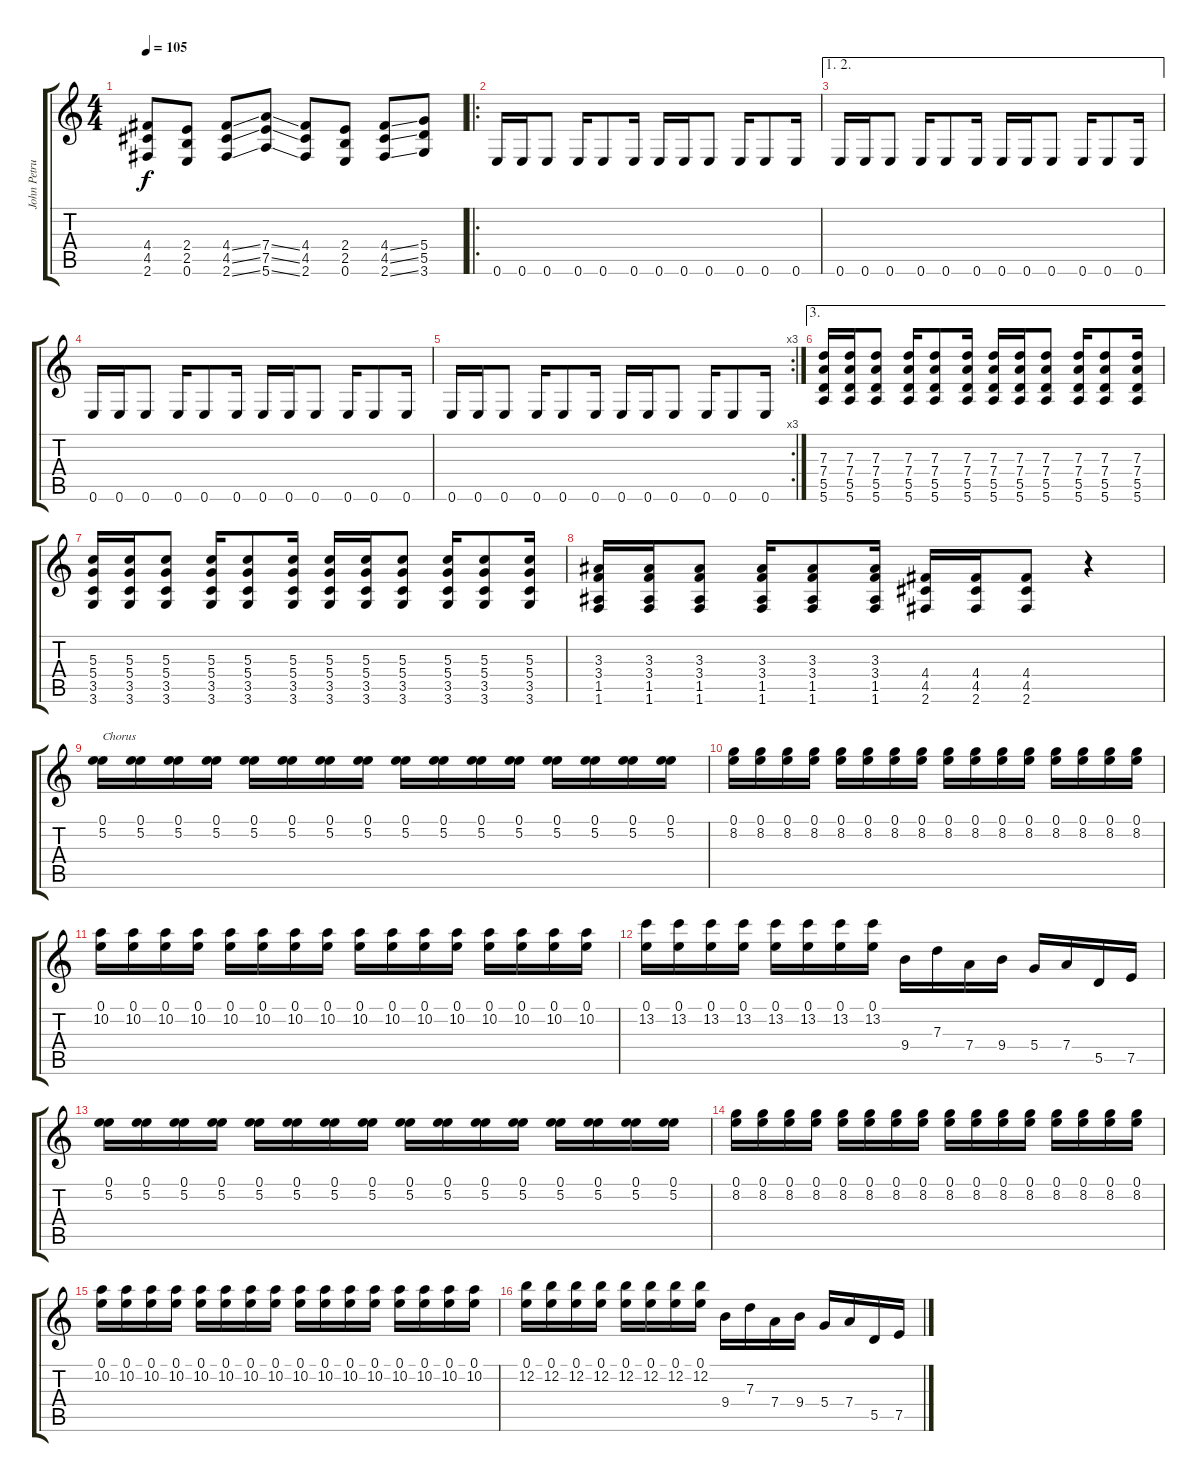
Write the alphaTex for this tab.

\track ("John Petrucci" "John Petru") {instrument distortionguitar}
\staff {score tabs}
\tuning (E4 B3 G3 D3 A2 E2) {hide}
\ts (4 4)
\tempo 105
\clef g2
\ks c
(4.4 4.5 2.6).8{dy f} (2.4 2.5 0.6).8 (4.4{ss} 4.5{ss} 2.6{ss}).8 (7.4{ss} 7.5{ss} 5.6{ss}).8 (4.4 4.5 2.6).8 (2.4 2.5 0.6).8 (4.4{ss} 4.5{ss} 2.6{ss}).8 (5.4 5.5 3.6).8 |
\ro
0.6.16 0.6.16 0.6.8 0.6.16 0.6.8 0.6.16 0.6.16 0.6.16 0.6.8 0.6.16 0.6.8 0.6.16 |
\ae (1 2)
0.6.16 0.6.16 0.6.8 0.6.16 0.6.8 0.6.16 0.6.16 0.6.16 0.6.8 0.6.16 0.6.8 0.6.16 |
0.6.16 0.6.16 0.6.8 0.6.16 0.6.8 0.6.16 0.6.16 0.6.16 0.6.8 0.6.16 0.6.8 0.6.16 |
\rc 3
0.6.16 0.6.16 0.6.8 0.6.16 0.6.8 0.6.16 0.6.16 0.6.16 0.6.8 0.6.16 0.6.8 0.6.16 |
\ae 3
(7.3 7.4 5.5 5.6).16 (7.3 7.4 5.5 5.6).16 (7.3 7.4 5.5 5.6).8 (7.3 7.4 5.5 5.6).16 (7.3 7.4 5.5 5.6).8 (7.3 7.4 5.5 5.6).16 (7.3 7.4 5.5 5.6).16 (7.3 7.4 5.5 5.6).16 (7.3 7.4 5.5 5.6).8 (7.3 7.4 5.5 5.6).16 (7.3 7.4 5.5 5.6).8 (7.3 7.4 5.5 5.6).16 |
(5.3 5.4 3.5 3.6).16 (5.3 5.4 3.5 3.6).16 (5.3 5.4 3.5 3.6).8 (5.3 5.4 3.5 3.6).16 (5.3 5.4 3.5 3.6).8 (5.3 5.4 3.5 3.6).16 (5.3 5.4 3.5 3.6).16 (5.3 5.4 3.5 3.6).16 (5.3 5.4 3.5 3.6).8 (5.3 5.4 3.5 3.6).16 (5.3 5.4 3.5 3.6).8 (5.3 5.4 3.5 3.6).16 |
(3.3 3.4 1.5 1.6).16 (3.3 3.4 1.5 1.6).16 (3.3 3.4 1.5 1.6).8 (3.3 3.4 1.5 1.6).16 (3.3 3.4 1.5 1.6).8 (3.3 3.4 1.5 1.6).16 (4.4 4.5 2.6).16 (4.4 4.5 2.6).16 (4.4 4.5 2.6).8 r.4 |
(0.1 5.2).16{txt "Chorus"} (0.1 5.2).16 (0.1 5.2).16 (0.1 5.2).16 (0.1 5.2).16 (0.1 5.2).16 (0.1 5.2).16 (0.1 5.2).16 (0.1 5.2).16 (0.1 5.2).16 (0.1 5.2).16 (0.1 5.2).16 (0.1 5.2).16 (0.1 5.2).16 (0.1 5.2).16 (0.1 5.2).16 |
(0.1 8.2).16 (0.1 8.2).16 (0.1 8.2).16 (0.1 8.2).16 (0.1 8.2).16 (0.1 8.2).16 (0.1 8.2).16 (0.1 8.2).16 (0.1 8.2).16 (0.1 8.2).16 (0.1 8.2).16 (0.1 8.2).16 (0.1 8.2).16 (0.1 8.2).16 (0.1 8.2).16 (0.1 8.2).16 |
(0.1 10.2).16 (0.1 10.2).16 (0.1 10.2).16 (0.1 10.2).16 (0.1 10.2).16 (0.1 10.2).16 (0.1 10.2).16 (0.1 10.2).16 (0.1 10.2).16 (0.1 10.2).16 (0.1 10.2).16 (0.1 10.2).16 (0.1 10.2).16 (0.1 10.2).16 (0.1 10.2).16 (0.1 10.2).16 |
(0.1 13.2).16 (0.1 13.2).16 (0.1 13.2).16 (0.1 13.2).16 (0.1 13.2).16 (0.1 13.2).16 (0.1 13.2).16 (0.1 13.2).16 9.4.16 7.3.16 7.4.16 9.4.16 5.4.16 7.4.16 5.5.16 7.5.16 |
(0.1 5.2).16 (0.1 5.2).16 (0.1 5.2).16 (0.1 5.2).16 (0.1 5.2).16 (0.1 5.2).16 (0.1 5.2).16 (0.1 5.2).16 (0.1 5.2).16 (0.1 5.2).16 (0.1 5.2).16 (0.1 5.2).16 (0.1 5.2).16 (0.1 5.2).16 (0.1 5.2).16 (0.1 5.2).16 |
(0.1 8.2).16 (0.1 8.2).16 (0.1 8.2).16 (0.1 8.2).16 (0.1 8.2).16 (0.1 8.2).16 (0.1 8.2).16 (0.1 8.2).16 (0.1 8.2).16 (0.1 8.2).16 (0.1 8.2).16 (0.1 8.2).16 (0.1 8.2).16 (0.1 8.2).16 (0.1 8.2).16 (0.1 8.2).16 |
(0.1 10.2).16 (0.1 10.2).16 (0.1 10.2).16 (0.1 10.2).16 (0.1 10.2).16 (0.1 10.2).16 (0.1 10.2).16 (0.1 10.2).16 (0.1 10.2).16 (0.1 10.2).16 (0.1 10.2).16 (0.1 10.2).16 (0.1 10.2).16 (0.1 10.2).16 (0.1 10.2).16 (0.1 10.2).16 |
(0.1 12.2).16 (0.1 12.2).16 (0.1 12.2).16 (0.1 12.2).16 (0.1 12.2).16 (0.1 12.2).16 (0.1 12.2).16 (0.1 12.2).16 9.4.16 7.3.16 7.4.16 9.4.16 5.4.16 7.4.16 5.5.16 7.5.16
